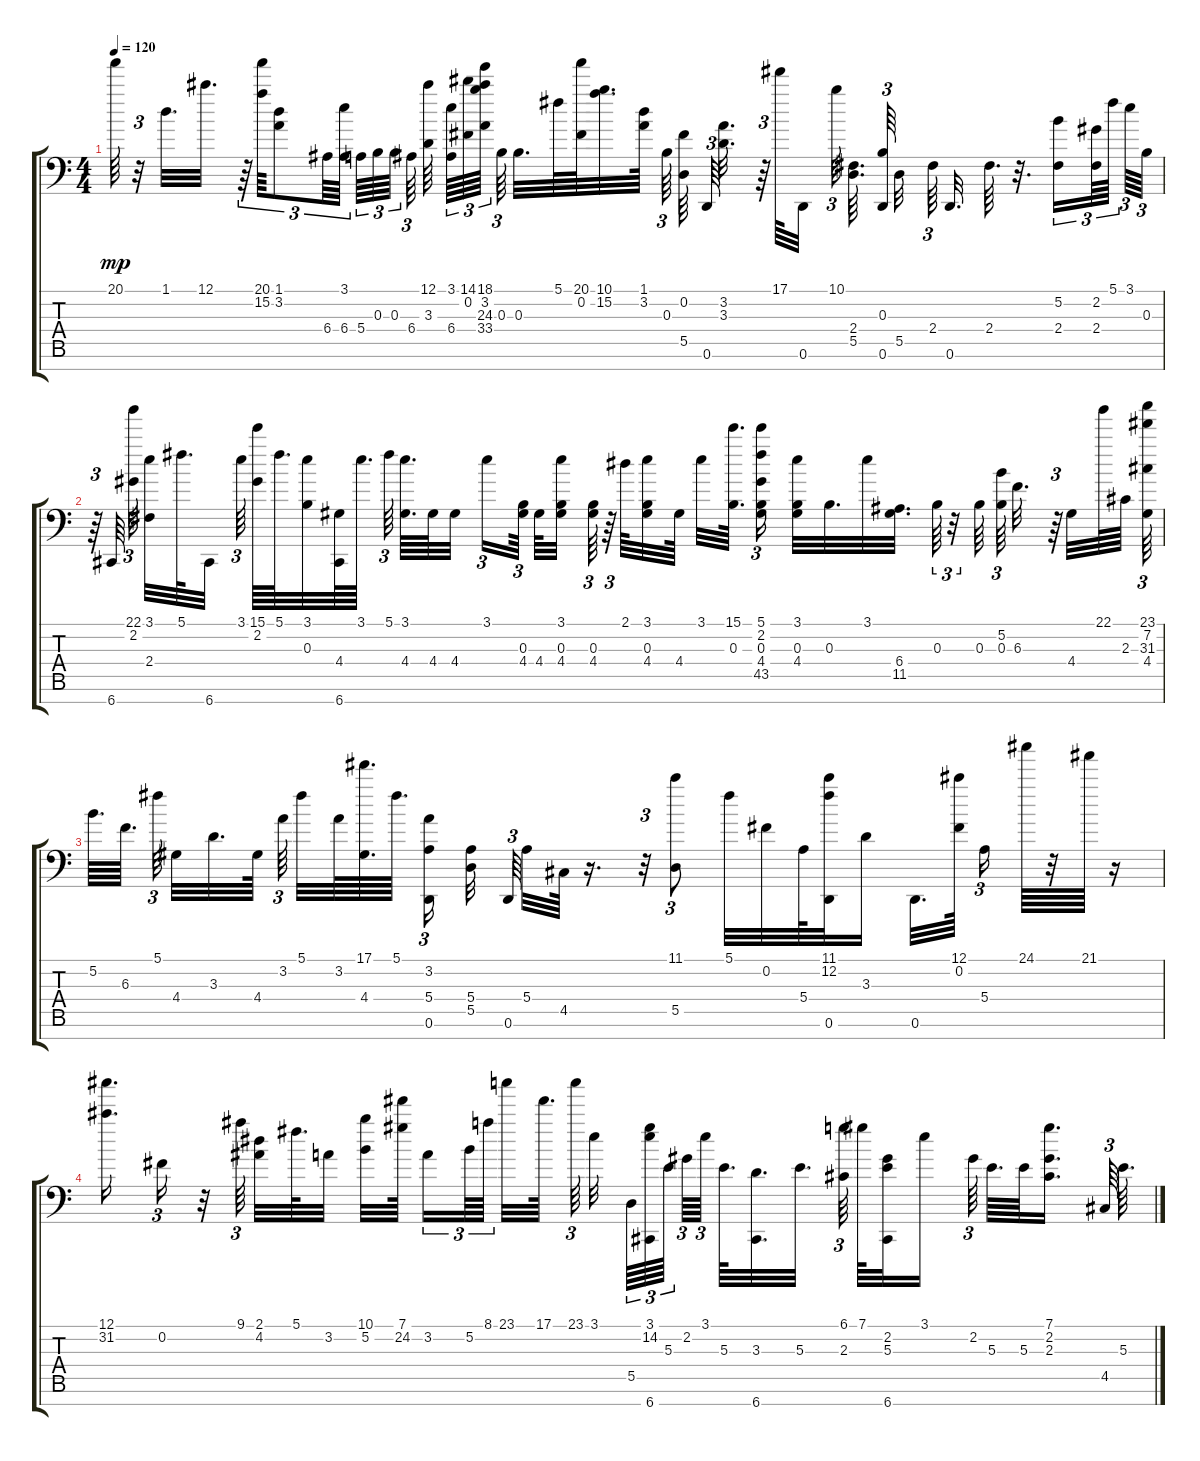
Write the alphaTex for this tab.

\track "" {instrument acousticgrandpiano}
\staff {score tabs}
\tuning (Db5 Gb4 B3 E3 A2 D2 G1) {hide}
\ts (4 4)
\tempo 120
\clef f4
\ks c
20.1.64{dy mp} r.32{tu (3 2)} 1.1.32{d} 12.1.32{d} r.64{tu (3 2)} (20.1 15.2).64{tu (3 2)} (1.1 3.2).8{tu (3 2)} 6.4.64{tu (3 2)} (3.1 6.4).64{tu (3 2)} 5.4.64{tu (3 2)} 0.3.64{tu (3 2)} 0.3.64{tu (3 2)} 6.4.64{tu (3 2)} (12.1 3.3).64 (3.1 6.4).64{tu (3 2)} (14.1 0.2).64{tu (3 2)} (18.1 3.2 24.3 33.4).64{tu (3 2)} 0.3.64{tu (3 2)} 0.3.32{d} 5.1.64 (20.1 0.2).64 (10.1 15.2).32{d} (1.1 3.2).64 0.3.64{tu (3 2)} (0.2 5.5).64 0.6.64{tu (3 2)} (3.2 3.3).32{d} r.64{tu (3 2)} 17.1.64 0.6.32 10.1.64{tu (3 2)} (2.4 5.5).64{d} (0.3 0.6).64{tu (3 2)} 5.5.32 2.4.64{tu (3 2)} 0.6.32{d} 2.4.64{d} r.32{d} (5.2 2.4).16{tu (3 2)} (2.2 2.4).64{tu (3 2)} 5.1.64{tu (3 2)} 3.1.64{tu (3 2)} 0.3.64{tu (3 2)} |
r.64{tu (3 2)} 6.7.64 (22.1 2.2).64{tu (3 2)} (3.1 2.4).32 5.1.64{d} 6.7.32 3.1.64{tu (3 2)} (15.1 2.2).64 5.1.64{d} (3.1 0.3).32 (4.4 6.7).64 3.1.64{d} 5.1.64{tu (3 2)} (3.1 4.4).64{d} 4.4.64 4.4.32 3.1.16{tu (3 2)} (0.3 4.4).64{tu (3 2)} 4.4.64 (3.1 0.3 4.4).32 (0.3 4.4).64{tu (3 2)} r.64{tu (3 2)} 2.1.64 (3.1 0.3 4.4).32 4.4.64 3.1.32 (15.1 0.3).64{d} (5.1 2.2 0.3 4.4 43.5).16{tu (3 2)} (3.1 0.3 4.4).32 0.3.32{d} 3.1.32 (6.4 11.5).32{d} 0.3.64{tu (3 2)} r.32{tu (3 2)} 0.3.64 (5.2 0.3).64{tu (3 2)} 6.3.32{d} r.64{tu (3 2)} 4.4.32 22.1.64 2.3.64 (23.1 7.2 31.3 4.4).64{tu (3 2)} |
5.2.64{d} 6.3.64{d} 5.1.64{tu (3 2)} 4.4.32 3.3.32{d} 4.4.64 3.2.64{tu (3 2)} 5.1.32 3.2.64 (17.1 4.4).64{d} 5.1.64{d} (3.2 5.4 0.6).16{tu (3 2)} (5.4 5.5).32 0.6.64{tu (3 2)} 5.4.32 4.5.64 r.16{d} r.32{tu (3 2)} (11.1 5.5).8{tu (3 2)} 5.1.32 0.2.32 5.4.64 (11.1 12.2 0.6).32 3.3.16 0.6.32{d} (12.1 0.2).64 5.4.16{tu (3 2)} 24.1.64 r.32 21.1.64 r.16 |
(12.1 31.2).16{d} 0.2.16{tu (3 2)} r.32 9.1.64{tu (3 2)} (2.1 4.2).32 5.1.64{d} 3.2.32 (10.1 5.2).32 (7.1 24.2).64 3.2.16{tu (3 2)} 5.2.64{tu (3 2)} 8.1.64{tu (3 2)} 23.1.32 17.1.64{d} 23.1.64{tu (3 2)} 3.1.32 5.5.64{tu (3 2)} (3.1 14.2 6.7).64{tu (3 2)} 5.3.64{tu (3 2)} 2.2.64{tu (3 2)} 3.1.64{tu (3 2)} 5.3.64{d} (3.3 6.7).32{d} 5.3.32{d} (6.1 2.3).64{tu (3 2)} 7.1.64 (2.2 5.3 6.7).32 3.1.16 2.2.64{tu (3 2)} 5.3.64{d} 5.3.64 (7.1 2.2 2.3).16{d} 4.5.64{tu (3 2)} 5.3.64{d}
